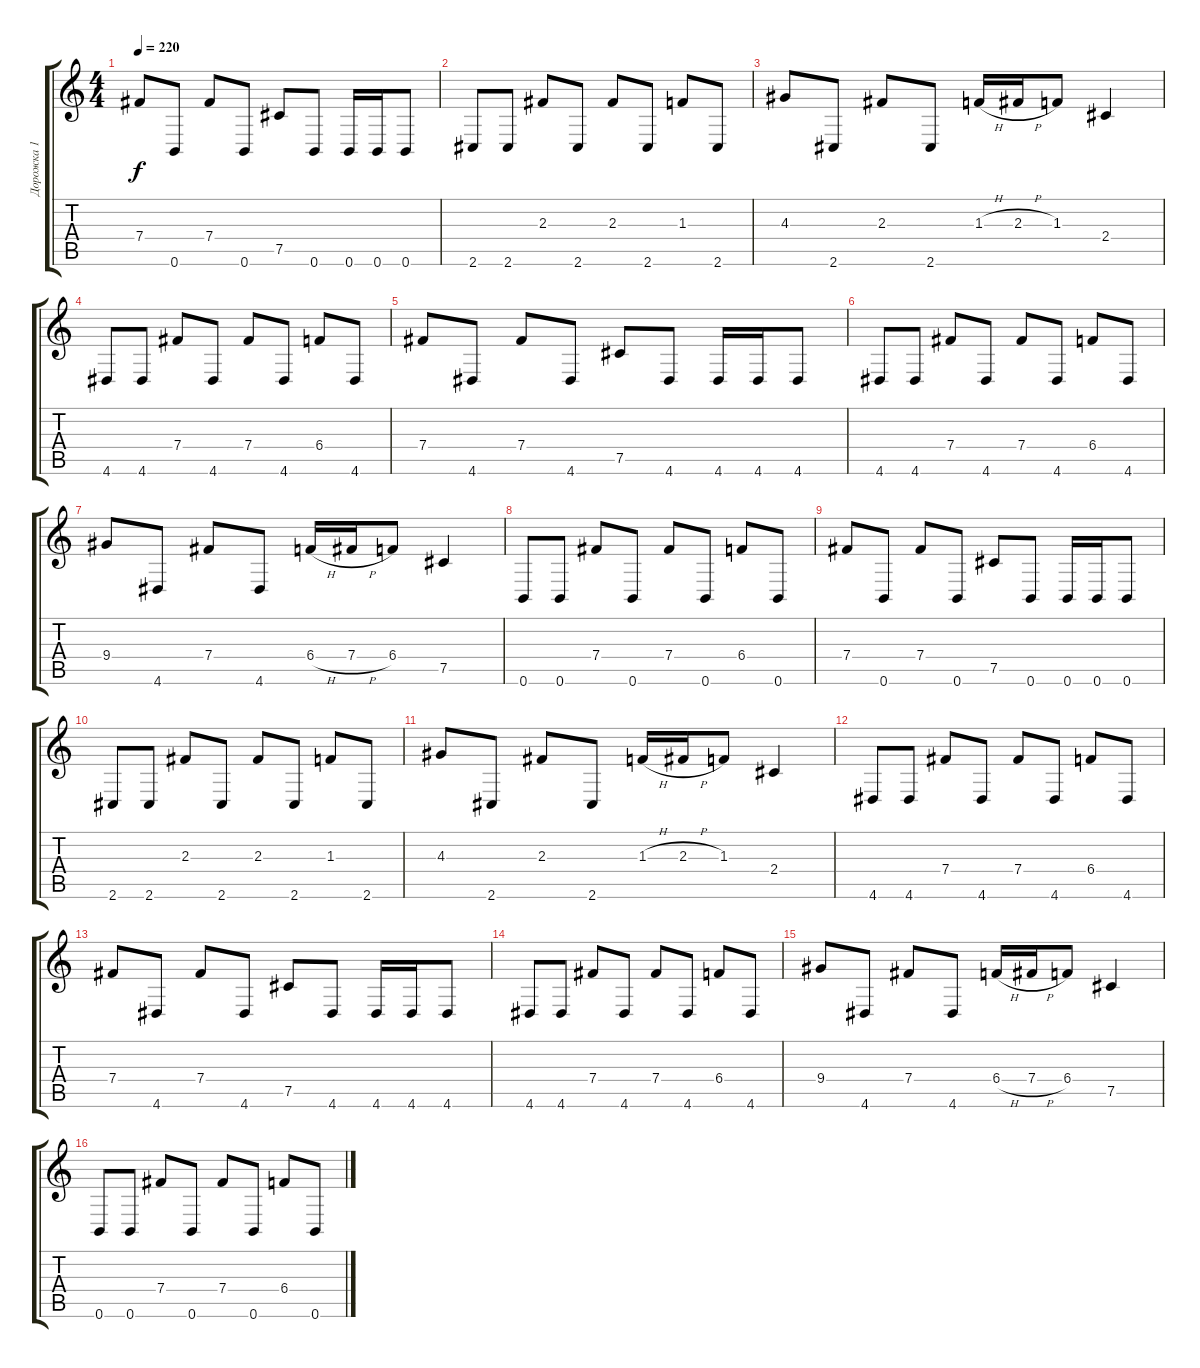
\track ("Дорожка 1" "Дорожка 1") {instrument distortionguitar}
\staff {score tabs}
\tuning (Db4 Ab3 E3 B2 Gb2 B1) {hide}
\ts (4 4)
\tempo 220
\clef g2
\ks c
7.4.8{dy f} 0.6.8 7.4.8 0.6.8 7.5.8 0.6.8 0.6.16 0.6.16 0.6.8 |
2.6.8 2.6.8 2.3.8 2.6.8 2.3.8 2.6.8 1.3.8 2.6.8 |
4.3.8 2.6.8 2.3.8 2.6.8 1.3{h}.16 2.3{h}.16 1.3.8 2.4.4 |
4.6.8 4.6.8 7.4.8 4.6.8 7.4.8 4.6.8 6.4.8 4.6.8 |
7.4.8 4.6.8 7.4.8 4.6.8 7.5.8 4.6.8 4.6.16 4.6.16 4.6.8 |
4.6.8 4.6.8 7.4.8 4.6.8 7.4.8 4.6.8 6.4.8 4.6.8 |
9.4.8 4.6.8 7.4.8 4.6.8 6.4{h}.16 7.4{h}.16 6.4.8 7.5.4 |
0.6.8 0.6.8 7.4.8 0.6.8 7.4.8 0.6.8 6.4.8 0.6.8 |
7.4.8 0.6.8 7.4.8 0.6.8 7.5.8 0.6.8 0.6.16 0.6.16 0.6.8 |
2.6.8 2.6.8 2.3.8 2.6.8 2.3.8 2.6.8 1.3.8 2.6.8 |
4.3.8 2.6.8 2.3.8 2.6.8 1.3{h}.16 2.3{h}.16 1.3.8 2.4.4 |
4.6.8 4.6.8 7.4.8 4.6.8 7.4.8 4.6.8 6.4.8 4.6.8 |
7.4.8 4.6.8 7.4.8 4.6.8 7.5.8 4.6.8 4.6.16 4.6.16 4.6.8 |
4.6.8 4.6.8 7.4.8 4.6.8 7.4.8 4.6.8 6.4.8 4.6.8 |
9.4.8 4.6.8 7.4.8 4.6.8 6.4{h}.16 7.4{h}.16 6.4.8 7.5.4 |
0.6.8 0.6.8 7.4.8 0.6.8 7.4.8 0.6.8 6.4.8 0.6.8
